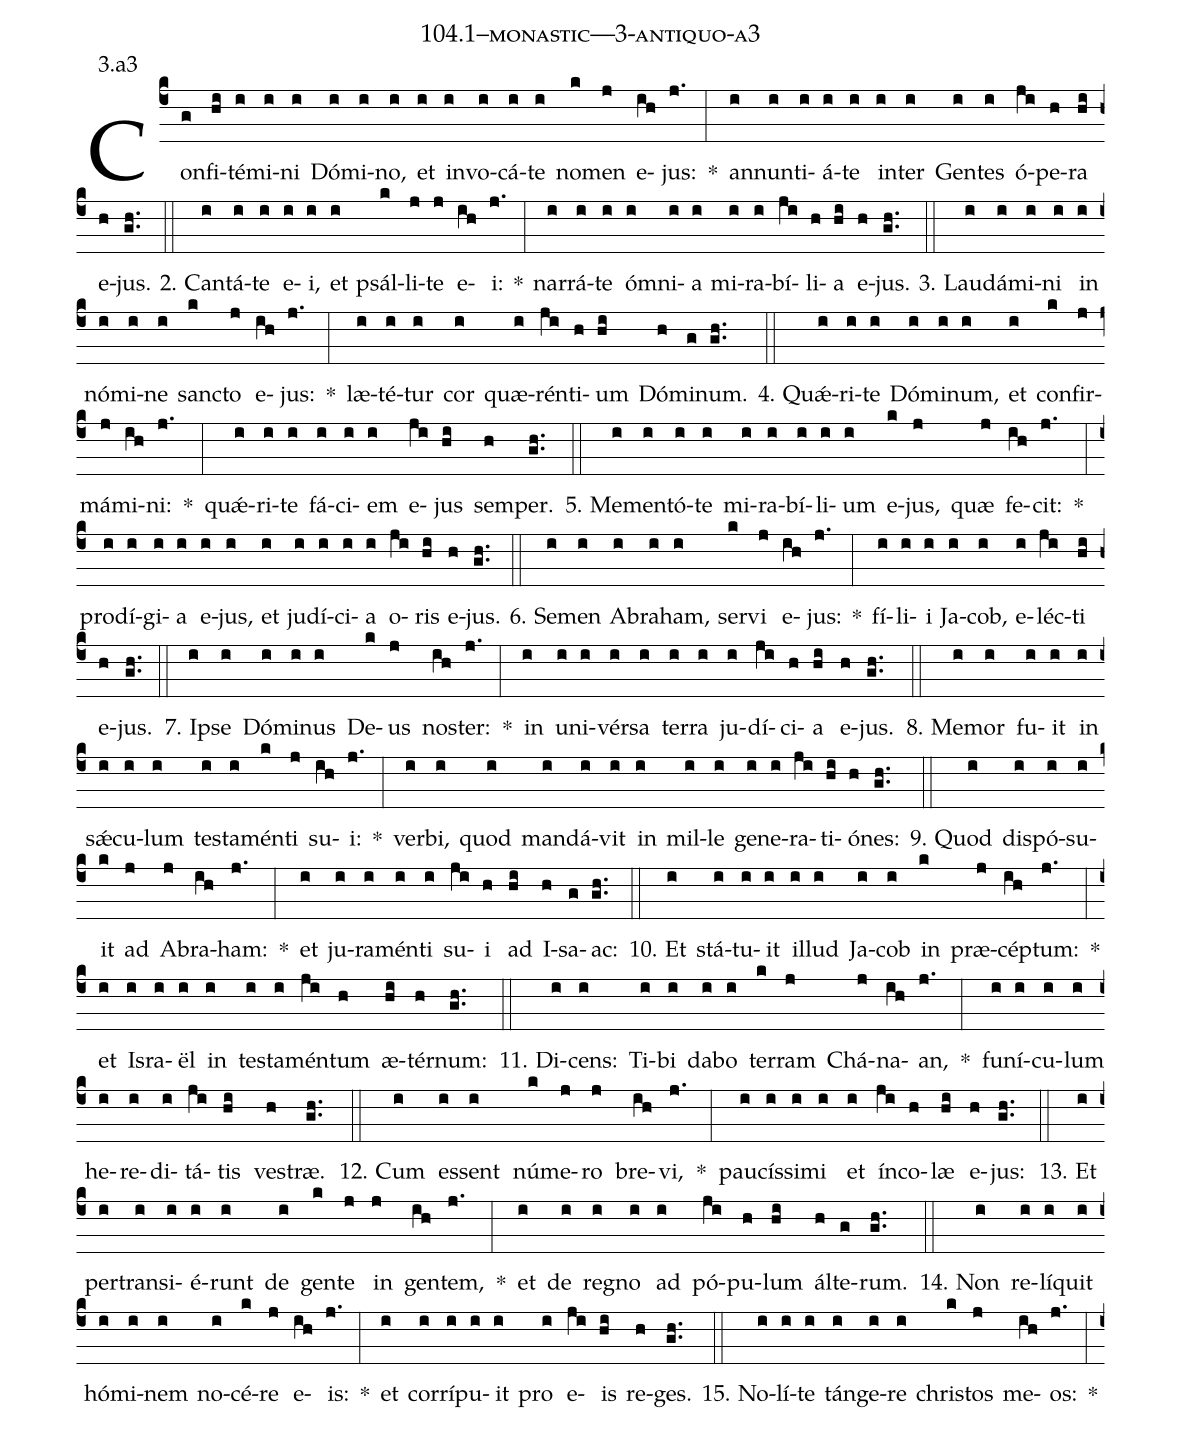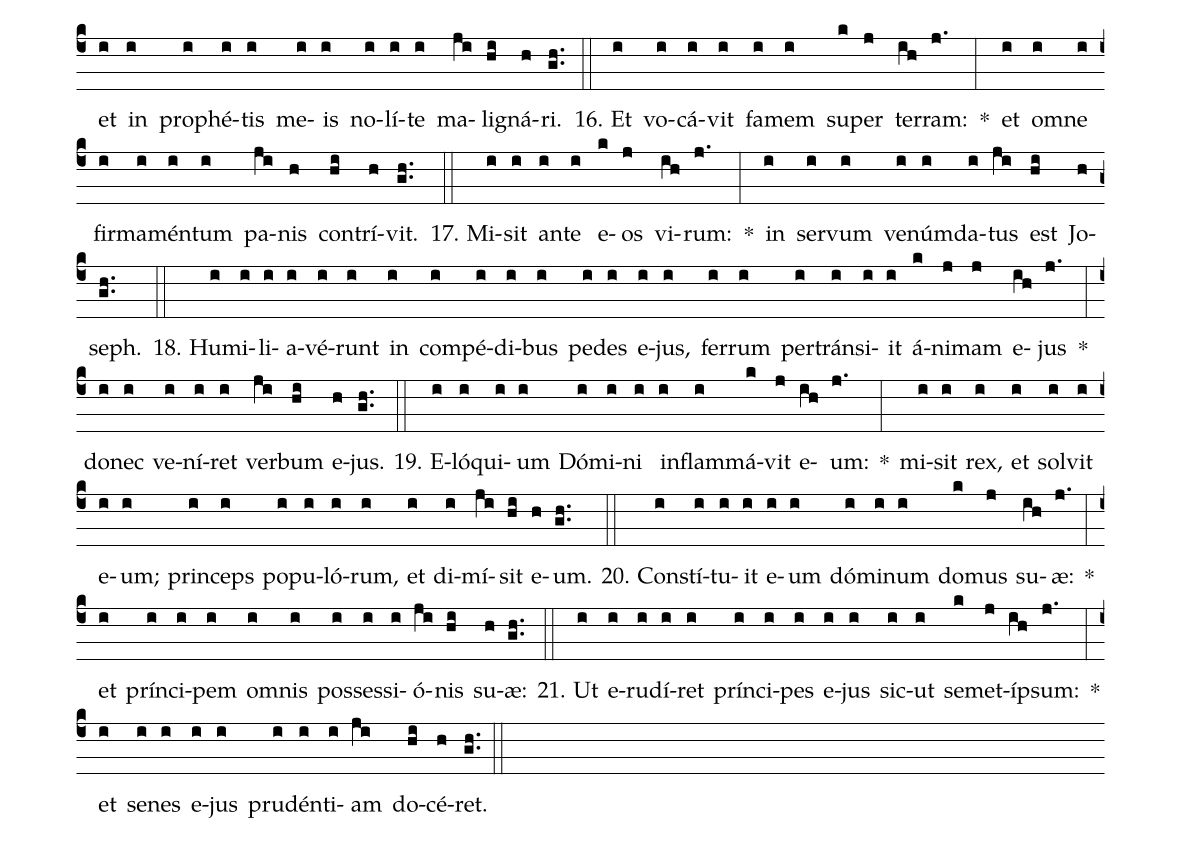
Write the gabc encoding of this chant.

name: 104.1--monastic---3-antiquo-a3;
annotation: 3.a3;
%%
(c4)Con(g)fi(hi)té(i)mi(i)ni(i) Dó(i)mi(i)no,(i) et(i) in(i)vo(i)cá(i)te(i) no(k)men(j) e(ih)jus:(j.) *(:) an(i)nun(i)ti(i)á(i)te(i) in(i)ter(i) Gen(i)tes(i) ó(ji)pe(h)ra(hi) e(h)jus.(gh..) (::)
2. Can(i)tá(i)te(i) e(i)i,(i) et(i) psál(k)li(j)te(j) e(ih)i:(j.) *(:) nar(i)rá(i)te(i) óm(i)ni(i)a(i) mi(i)ra(i)bí(ji)li(h)a(hi) e(h)jus.(gh..) (::)
3. Lau(i)dá(i)mi(i)ni(i) in(i) nó(i)mi(i)ne(i) sanc(k)to(j) e(ih)jus:(j.) *(:) læ(i)té(i)tur(i) cor(i) quæ(i)rén(ji)ti(h)um(hi) Dó(h)mi(g)num.(gh..) (::)
4. Quǽ(i)ri(i)te(i) Dó(i)mi(i)num,(i) et(i) con(k)fir(j)má(j)mi(ih)ni:(j.) *(:) quǽ(i)ri(i)te(i) fá(i)ci(i)em(i) e(ji)jus(hi) sem(h)per.(gh..) (::)
5. Me(i)men(i)tó(i)te(i) mi(i)ra(i)bí(i)li(i)um(i) e(k)jus,(j) quæ(j) fe(ih)cit:(j.) *(:) prod(i)í(i)gi(i)a(i) e(i)jus,(i) et(i) ju(i)dí(i)ci(i)a(i) o(ji)ris(hi) e(h)jus.(gh..) (::)
6. Se(i)men(i) A(i)bra(i)ham,(i) ser(k)vi(j) e(ih)jus:(j.) *(:) fí(i)li(i)i(i) Ja(i)cob,(i) e(i)léc(ji)ti(hi) e(h)jus.(gh..) (::)
7. Ip(i)se(i) Dó(i)mi(i)nus(i) De(k)us(j) nos(ih)ter:(j.) *(:) in(i) u(i)ni(i)vér(i)sa(i) ter(i)ra(i) ju(i)dí(ji)ci(h)a(hi) e(h)jus.(gh..) (::)
8. Me(i)mor(i) fu(i)it(i) in(i) sǽ(i)cu(i)lum(i) tes(i)ta(i)mén(k)ti(j) su(ih)i:(j.) *(:) ver(i)bi,(i) quod(i) man(i)dá(i)vit(i) in(i) mil(i)le(i) ge(i)ne(i)ra(ji)ti(hi)ó(h)nes:(gh..) (::)
9. Quod(i) dis(i)pó(i)su(i)it(k) ad(j) A(j)bra(ih)ham:(j.) *(:) et(i) ju(i)ra(i)mén(i)ti(i) su(ji)i(h) ad(hi) I(h)sa(g)ac:(gh..) (::)
10. Et(i) stá(i)tu(i)it(i) il(i)lud(i) Ja(i)cob(i) in(k) præ(j)cép(ih)tum:(j.) *(:) et(i) Is(i)ra(i)ël(i) in(i) tes(i)ta(i)mén(ji)tum(h) æ(hi)tér(h)num:(gh..) (::)
11. Di(i)cens:(i) Ti(i)bi(i) da(i)bo(i) ter(k)ram(j) Chá(j)na(ih)an,(j.) *(:) fu(i)ní(i)cu(i)lum(i) he(i)re(i)di(i)tá(ji)tis(hi) ves(h)træ.(gh..) (::)
12. Cum(i) es(i)sent(i) nú(k)me(j)ro(j) bre(ih)vi,(j.) *(:) pau(i)cís(i)si(i)mi(i) et(i) ín(ji)co(h)læ(hi) e(h)jus:(gh..) (::)
13. Et(i) per(i)trans(i)i(i)é(i)runt(i) de(i) gen(k)te(j) in(j) gen(ih)tem,(j.) *(:) et(i) de(i) re(i)gno(i) ad(i) pó(ji)pu(h)lum(hi) ál(h)te(g)rum.(gh..) (::)
14. Non(i) re(i)lí(i)quit(i) hó(i)mi(i)nem(i) no(i)cé(k)re(j) e(ih)is:(j.) *(:) et(i) cor(i)rí(i)pu(i)it(i) pro(i) e(ji)is(hi) re(h)ges.(gh..) (::)
15. No(i)lí(i)te(i) tán(i)ge(i)re(i) chris(k)tos(j) me(ih)os:(j.) *(:) et(i) in(i) pro(i)phé(i)tis(i) me(i)is(i) no(i)lí(i)te(i) ma(ji)li(hi)gná(h)ri.(gh..) (::)
16. Et(i) vo(i)cá(i)vit(i) fa(i)mem(i) su(k)per(j) ter(ih)ram:(j.) *(:) et(i) om(i)ne(i) fir(i)ma(i)mén(i)tum(i) pa(ji)nis(h) con(hi)trí(h)vit.(gh..) (::)
17. Mi(i)sit(i) an(i)te(i) e(k)os(j) vi(ih)rum:(j.) *(:) in(i) ser(i)vum(i) ve(i)núm(i)da(i)tus(ji) est(hi) Jo(h)seph.(gh..) (::)
18. Hu(i)mi(i)li(i)a(i)vé(i)runt(i) in(i) com(i)pé(i)di(i)bus(i) pe(i)des(i) e(i)jus,(i) fer(i)rum(i) per(i)tráns(i)i(i)it(i) á(k)ni(j)mam(j) e(ih)jus(j.) *(:) do(i)nec(i) ve(i)ní(i)ret(i) ver(ji)bum(hi) e(h)jus.(gh..) (::)
19. E(i)ló(i)qui(i)um(i) Dó(i)mi(i)ni(i) in(i)flam(i)má(k)vit(j) e(ih)um:(j.) *(:) mi(i)sit(i) rex,(i) et(i) sol(i)vit(i) e(i)um;(i) prin(i)ceps(i) po(i)pu(i)ló(i)rum,(i) et(i) di(i)mí(ji)sit(hi) e(h)um.(gh..) (::)
20. Con(i)stí(i)tu(i)it(i) e(i)um(i) dó(i)mi(i)num(i) do(k)mus(j) su(ih)æ:(j.) *(:) et(i) prín(i)ci(i)pem(i) om(i)nis(i) pos(i)ses(i)si(i)ó(ji)nis(hi) su(h)æ:(gh..) (::)
21. Ut(i) e(i)ru(i)dí(i)ret(i) prín(i)ci(i)pes(i) e(i)jus(i) sic(i)ut(i) se(k)met(j)íp(ih)sum:(j.) *(:) et(i) se(i)nes(i) e(i)jus(i) pru(i)dén(i)ti(i)am(ji) do(hi)cé(h)ret.(gh..) (::)
